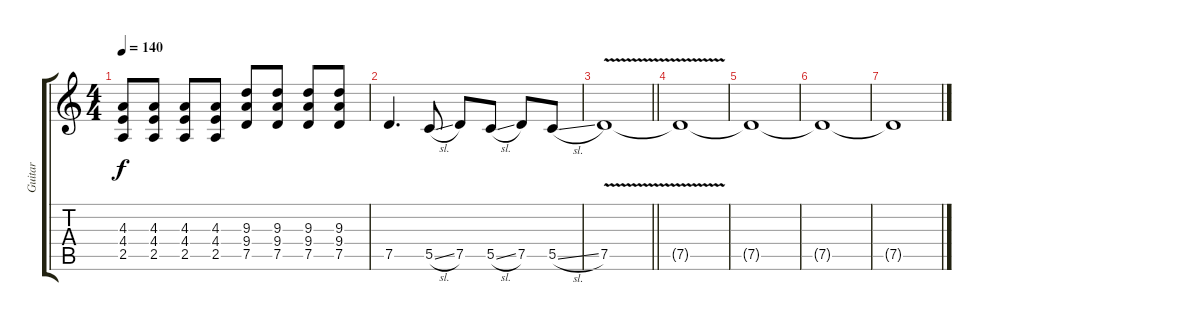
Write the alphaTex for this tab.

\track ("Guitar" "Guitar") {instrument distortionguitar}
\staff {score tabs}
\tuning (D4 A3 F3 C3 G2 D2) {hide}
\ts (4 4)
\tempo 140
\clef g2
\ks c
(4.3 4.4 2.5).8{dy f} (4.3 4.4 2.5).8 (4.3 4.4 2.5).8 (4.3 4.4 2.5).8 (9.3 9.4 7.5).8 (9.3 9.4 7.5).8 (9.3 9.4 7.5).8 (9.3 9.4 7.5).8 |
7.5.4{d} 5.5{sl}.8 7.5.8 5.5{sl}.8 7.5.8 5.5{sl}.8 |
\barLineRight lightlight
7.5{v}.1{volume 0} |
7.5{t}.1 |
7.5{t}.1 |
7.5{t}.1 |
7.5{t}.1
